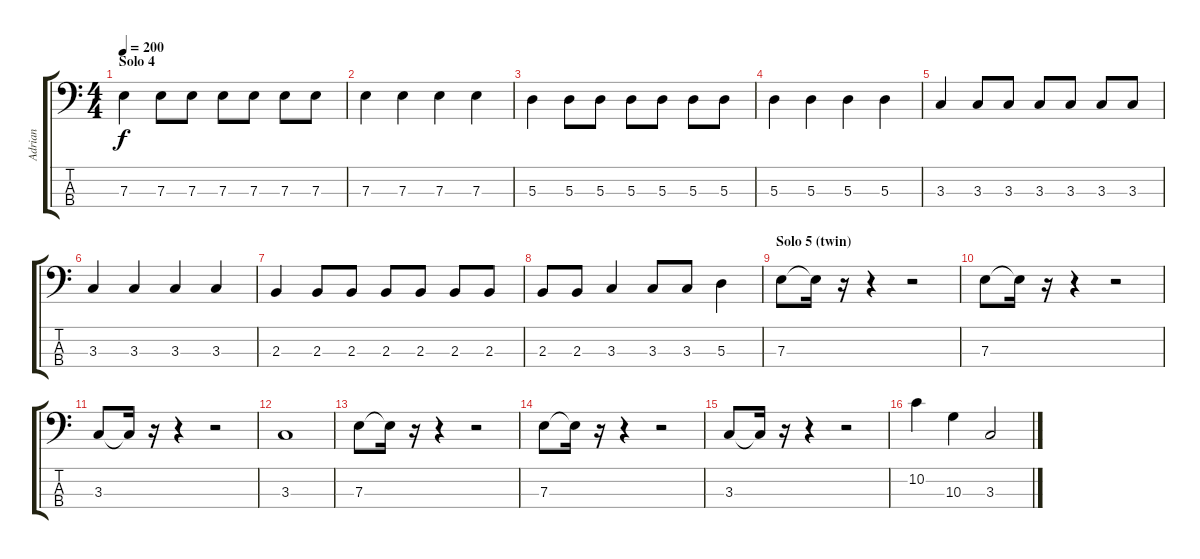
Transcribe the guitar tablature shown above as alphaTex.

\track ("Adrian" "Adrian") {instrument electricbasspick}
\staff {score tabs}
\tuning (G2 D2 A1 E1) {hide}
\ts (4 4)
\section ("" "Solo 4")
\tempo 200
\clef f4
\ks c
7.3.4{dy f} 7.3.8 7.3.8 7.3.8 7.3.8 7.3.8 7.3.8 |
7.3.4 7.3.4 7.3.4 7.3.4 |
5.3.4 5.3.8 5.3.8 5.3.8 5.3.8 5.3.8 5.3.8 |
5.3.4 5.3.4 5.3.4 5.3.4 |
3.3.4 3.3.8 3.3.8 3.3.8 3.3.8 3.3.8 3.3.8 |
3.3.4 3.3.4 3.3.4 3.3.4 |
2.3.4 2.3.8 2.3.8 2.3.8 2.3.8 2.3.8 2.3.8 |
2.3.8 2.3.8 3.3.4 3.3.8 3.3.8 5.3.4 |
\section ("" "Solo 5 (twin)")
7.3.8 7.3{t}.16 r.16 r.4 r.2 |
7.3.8 7.3{t}.16 r.16 r.4 r.2 |
3.3.8 3.3{t}.16 r.16 r.4 r.2 |
3.3.1 |
7.3.8 7.3{t}.16 r.16 r.4 r.2 |
7.3.8 7.3{t}.16 r.16 r.4 r.2 |
3.3.8 3.3{t}.16 r.16 r.4 r.2 |
10.2.4 10.3.4 3.3.2
